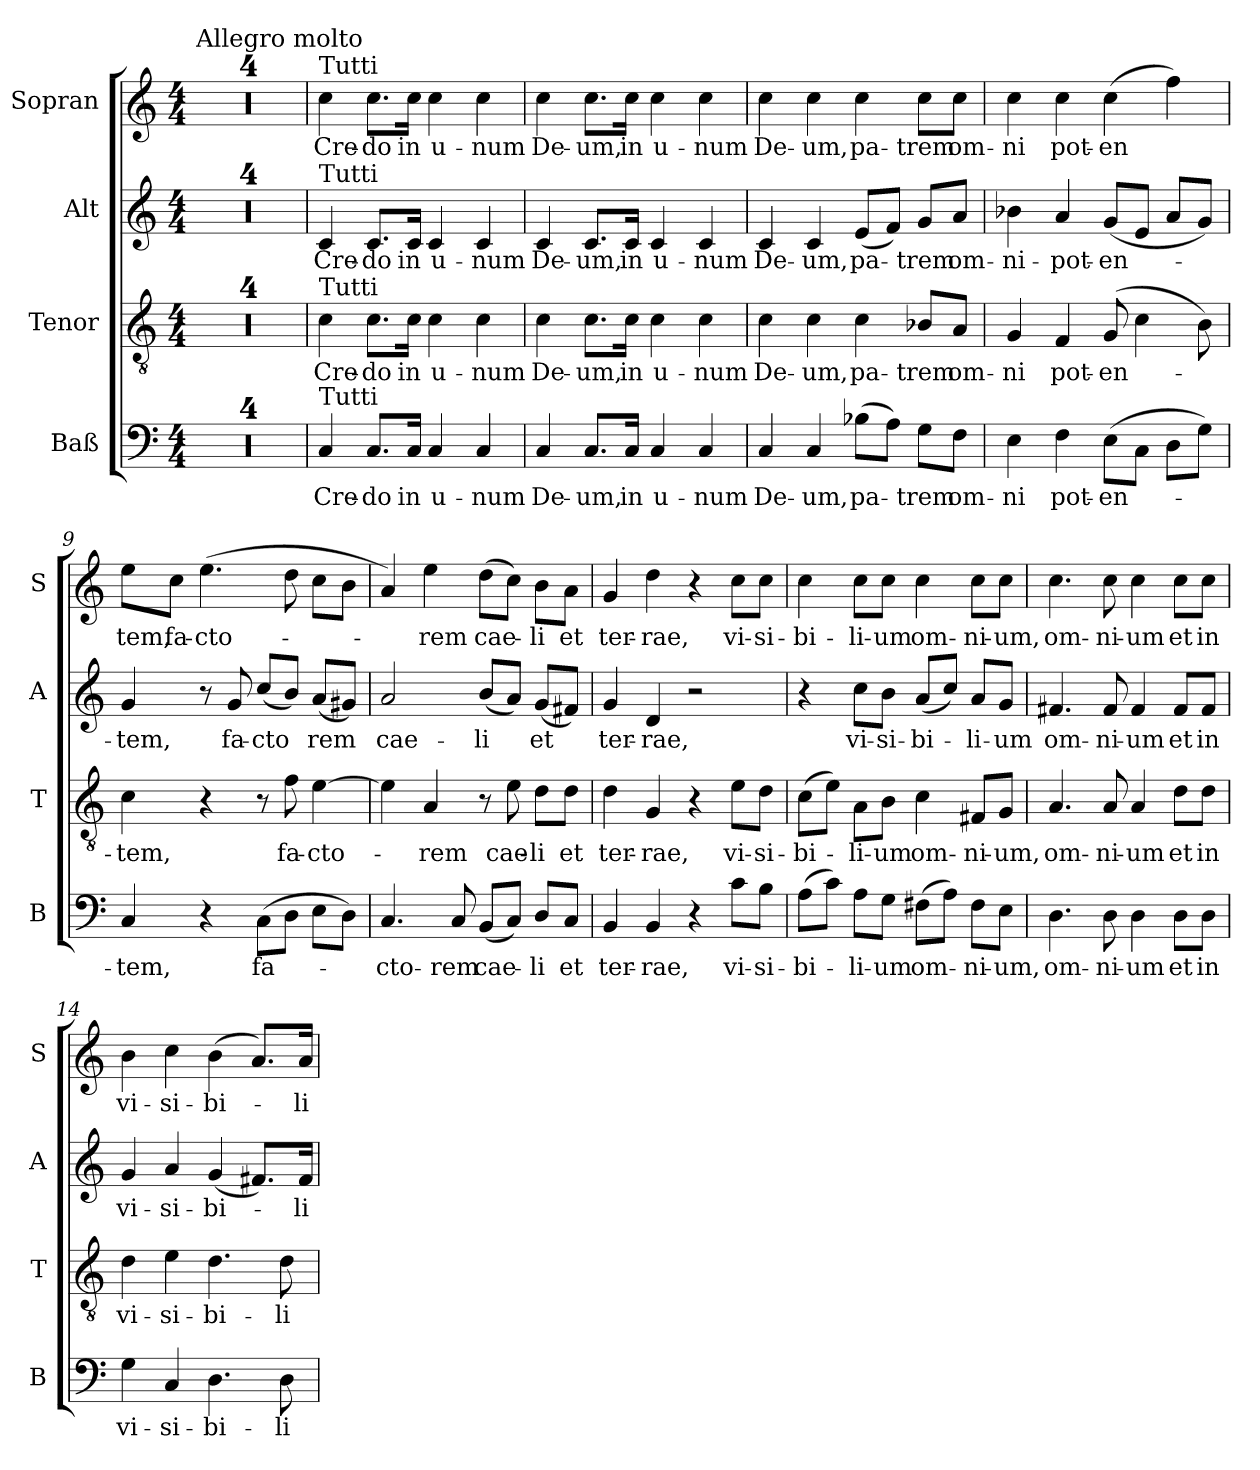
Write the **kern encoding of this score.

**kern	**text	**kern	**text	**kern	**text	**kern	**text
*part4	*part4	*part3	*part3	*part2	*part2	*part1	*part1
*staff4	*staff4	*staff3	*staff3	*staff2	*staff2	*staff1	*staff1
*I"Baß	*	*I"Tenor	*	*I"Alt	*	*I"Sopran	*
*I'B	*	*I'T	*	*I'A	*	*I'S	*
*stria5	*	*stria5	*	*stria5	*	*stria5	*
*clefF4	*	*clefGv2	*	*clefG2	*	*clefG2	*
*k[]	*	*k[]	*	*k[]	*	*k[]	*
*M4/4	*	*M4/4	*	*M4/4	*	*M4/4	*
*MM80	*	*MM80	*	*MM80	*	*MM80	*
=1	=1	=1	=1	=1	=1	=1	=1
!	!	!	!	!	!	!LO:TX:a:t=Allegro molto	!
1r	.	1r	.	1r	.	1r	.
=2	=2	=2	=2	=2	=2	=2	=2
1r	.	1r	.	1r	.	1r	.
=3	=3	=3	=3	=3	=3	=3	=3
1r	.	1r	.	1r	.	1r	.
=4	=4	=4	=4	=4	=4	=4	=4
1r	.	1r	.	1r	.	1r	.
=5	=5	=5	=5	=5	=5	=5	=5
!	!	!	!	!	!	!LO:TX:a:t=Tutti	!
!	!	!	!	!LO:TX:a:t=Tutti	!	!	!
!	!	!LO:TX:a:t=Tutti	!	!	!	!	!
!LO:TX:a:t=Tutti	!	!	!	!	!	!	!
!	!LO:LY:b	!	!LO:LY:b	!	!LO:LY:b	!	!LO:LY:b
4C/	Cre-	4c\	Cre-	4c/	Cre-	4cc\	Cre-
!	!LO:LY:b	!	!LO:LY:b	!	!LO:LY:b	!	!LO:LY:b
8.C/L	do	8.c\L	do	8.c/L	do	8.cc\L	do
!	!LO:LY:b	!	!LO:LY:b	!	!LO:LY:b	!	!LO:LY:b
16C/Jk	in	16c\Jk	in	16c/Jk	in	16cc\Jk	in
!	!LO:LY:b	!	!LO:LY:b	!	!LO:LY:b	!	!LO:LY:b
4C/	u-	4c\	u-	4c/	u-	4cc\	u-
!	!LO:LY:b	!	!LO:LY:b	!	!LO:LY:b	!	!LO:LY:b
4C/	num	4c\	num	4c/	num	4cc\	num
!!LO:LB:g=z
=6	=6	=6	=6	=6	=6	=6	=6
!	!LO:LY:b	!	!LO:LY:b	!	!LO:LY:b	!	!LO:LY:b
4C/	De-	4c\	De-	4c/	De-	4cc\	De-
!	!LO:LY:b	!	!LO:LY:b	!	!LO:LY:b	!	!LO:LY:b
8.C/L	um,	8.c\L	um,	8.c/L	um,	8.cc\L	um,
!	!LO:LY:b	!	!LO:LY:b	!	!LO:LY:b	!	!LO:LY:b
16C/Jk	in	16c\Jk	in	16c/Jk	in	16cc\Jk	in
!	!LO:LY:b	!	!LO:LY:b	!	!LO:LY:b	!	!LO:LY:b
4C/	u-	4c\	u-	4c/	u-	4cc\	u-
!	!LO:LY:b	!	!LO:LY:b	!	!LO:LY:b	!	!LO:LY:b
4C/	num	4c\	num	4c/	num	4cc\	num
=7	=7	=7	=7	=7	=7	=7	=7
!	!LO:LY:b	!	!LO:LY:b	!	!LO:LY:b	!	!LO:LY:b
4C/	De-	4c\	De-	4c/	De-	4cc\	De-
!	!LO:LY:b	!	!LO:LY:b	!	!LO:LY:b	!	!LO:LY:b
4C/	um,	4c\	um,	4c/	um,	4cc\	um,
!	!LO:LY:b	!	!LO:LY:b	!	!LO:LY:b	!	!LO:LY:b
(8B-X\L	pa-	4c\	pa-	(8e/L	pa-	4cc\	pa-
8A\J)	.	.	.	8f/J)	.	.	.
!	!LO:LY:b	!	!LO:LY:b	!	!LO:LY:b	!	!LO:LY:b
8G\L	trem	8B-X/L	trem	8g/L	trem	8cc\L	trem
!	!LO:LY:b	!	!LO:LY:b	!	!LO:LY:b	!	!LO:LY:b
8F\J	om-	8A/J	om-	8a/J	om-	8cc\J	om-
=8	=8	=8	=8	=8	=8	=8	=8
!	!LO:LY:b	!	!LO:LY:b	!	!LO:LY:b	!	!LO:LY:b
4E\	ni	4G/	ni	4b-X\	ni-	4cc\	ni
!	!LO:LY:b	!	!LO:LY:b	!	!LO:LY:b	!	!LO:LY:b
4F\	pot-	4F/	pot-	4a/	pot-	4cc\	pot-
!	!LO:LY:b	!	!LO:LY:b	!	!LO:LY:b	!	!LO:LY:b
(8E\L	en-	(8G/	en-	(8g/L	en-	(4cc\	en
8C\J	.	4c\	.	8e/J	.	.	.
8D\L	.	.	.	8a/L	.	4ff\)	.
8G\J)	.	8B\)	.	8g/J)	.	.	.
!!LO:PB:g=z
=9	=9	=9	=9	=9	=9	=9	=9
!	!LO:LY:b	!	!LO:LY:b	!	!LO:LY:b	!	!LO:LY:b
4C/	tem,	4c\	tem,	4g/	tem,	8ee\L	tem,
!	!	!	!	!	!	!	!LO:LY:b
.	.	.	.	.	.	8cc\J	fa-
!	!	!	!	!	!	!	!LO:LY:b
4r	.	4r	.	8r	.	(4.ee\	cto-
!	!	!	!	!	!LO:LY:b	!	!
.	.	.	.	8g/	fa-	.	.
!	!LO:LY:b	!	!	!	!LO:LY:b	!	!
(8C\L	fa-	8r	.	(8cc/L	cto	.	.
!	!	!	!LO:LY:b	!	!	!	!
8D\J	.	8f\	fa-	8b/J)	.	8dd\	.
!	!	!	!LO:LY:b	!	!LO:LY:b	!	!
8E\L	.	[4e\	cto-	(8a/L	rem	8cc\L	.
8D\J)	.	.	.	8g#X/J)	.	8b\J	.
=10	=10	=10	=10	=10	=10	=10	=10
!	!LO:LY:b	!	!	!	!LO:LY:b	!	!
4.C/	cto-	4e\]	.	2a/	cae-	4a/)	.
!	!	!	!LO:LY:b	!	!	!	!LO:LY:b
.	.	4A/	rem	.	.	4ee\	rem
!	!LO:LY:b	!	!	!	!	!	!
8C/	rem	.	.	.	.	.	.
!	!LO:LY:b	!	!	!	!LO:LY:b	!	!LO:LY:b
(8BB/L	cae-	8r	.	(8b/L	li	(8dd\L	cae-
!	!	!	!LO:LY:b	!	!	!	!
8C/J)	.	8e\	cae-	8a/J)	.	8cc\J)	.
!	!LO:LY:b	!	!LO:LY:b	!	!LO:LY:b	!	!LO:LY:b
8D/L	li	8d\L	li	(8g/L	et	8b\L	li
!	!LO:LY:b	!	!LO:LY:b	!	!	!	!LO:LY:b
8C/J	et	8d\J	et	8f#X/J)	.	8a\J	et
=11	=11	=11	=11	=11	=11	=11	=11
!	!LO:LY:b	!	!LO:LY:b	!	!LO:LY:b	!	!LO:LY:b
4BB/	ter-	4d\	ter-	4g/	ter-	4g/	ter-
!	!LO:LY:b	!	!LO:LY:b	!	!LO:LY:b	!	!LO:LY:b
4BB/	rae,	4G/	rae,	4d/	rae,	4dd\	rae,
4r	.	4r	.	2r	.	4r	.
!	!LO:LY:b	!	!LO:LY:b	!	!	!	!LO:LY:b
8c\L	vi-	8e\L	vi-	.	.	8cc\L	vi-
!	!LO:LY:b	!	!LO:LY:b	!	!	!	!LO:LY:b
8B\J	si-	8d\J	si-	.	.	8cc\J	si-
=12	=12	=12	=12	=12	=12	=12	=12
!	!LO:LY:b	!	!LO:LY:b	!	!	!	!LO:LY:b
(8A\L	bi-	(8c\L	bi-	4r	.	4cc\	bi-
8c\J)	.	8e\J)	.	.	.	.	.
!	!LO:LY:b	!	!LO:LY:b	!	!LO:LY:b	!	!LO:LY:b
8A\L	li-	8A\L	li-	8cc\L	vi-	8cc\L	li-
!	!LO:LY:b	!	!LO:LY:b	!	!LO:LY:b	!	!LO:LY:b
8G\J	um	8B\J	um	8b\J	si-	8cc\J	um
!	!LO:LY:b	!	!LO:LY:b	!	!LO:LY:b	!	!LO:LY:b
(8F#X\L	om-	4c\	om-	(8a/L	bi-	4cc\	om-
8A\J)	.	.	.	8cc/J)	.	.	.
!	!LO:LY:b	!	!LO:LY:b	!	!LO:LY:b	!	!LO:LY:b
8F#\L	ni-	8F#X/L	ni-	8a/L	li-	8cc\L	ni-
!	!LO:LY:b	!	!LO:LY:b	!	!LO:LY:b	!	!LO:LY:b
8E\J	um,	8G/J	um,	8g/J	um	8cc\J	um,
=13	=13	=13	=13	=13	=13	=13	=13
!	!LO:LY:b	!	!LO:LY:b	!	!LO:LY:b	!	!LO:LY:b
4.D\	om-	4.A/	om-	4.f#X/	om-	4.cc\	om-
!	!LO:LY:b	!	!LO:LY:b	!	!LO:LY:b	!	!LO:LY:b
8D\	ni-	8A/	ni-	8f#/	ni-	8cc\	ni-
!	!LO:LY:b	!	!LO:LY:b	!	!LO:LY:b	!	!LO:LY:b
4D\	um	4A/	um	4f#/	um	4cc\	um
!	!LO:LY:b	!	!LO:LY:b	!	!LO:LY:b	!	!LO:LY:b
8D\L	et	8d\L	et	8f#/L	et	8cc\L	et
!	!LO:LY:b	!	!LO:LY:b	!	!LO:LY:b	!	!LO:LY:b
8D\J	in	8d\J	in	8f#/J	in	8cc\J	in
=14	=14	=14	=14	=14	=14	=14	=14
!	!LO:LY:b	!	!LO:LY:b	!	!LO:LY:b	!	!LO:LY:b
4G\	vi-	4d\	vi-	4g/	vi-	4b\	vi-
!	!LO:LY:b	!	!LO:LY:b	!	!LO:LY:b	!	!LO:LY:b
4C/	si-	4e\	si-	4a/	si-	4cc\	si-
!	!LO:LY:b	!	!LO:LY:b	!	!LO:LY:b	!	!LO:LY:b
4.D\	bi-	4.d\	bi-	(4g/	bi-	(4b\	bi-
.	.	.	.	8.f#X/L)	.	8.a/L)	.
!	!LO:LY:b	!	!LO:LY:b	!	!	!	!
8D\	li-	8d\	li-	.	.	.	.
!	!	!	!	!	!LO:LY:b	!	!LO:LY:b
.	.	.	.	16f#/Jk	li-	16a/Jk	li-
=	=	=	=	=	=	=	=
*-	*-	*-	*-	*-	*-	*-	*-
